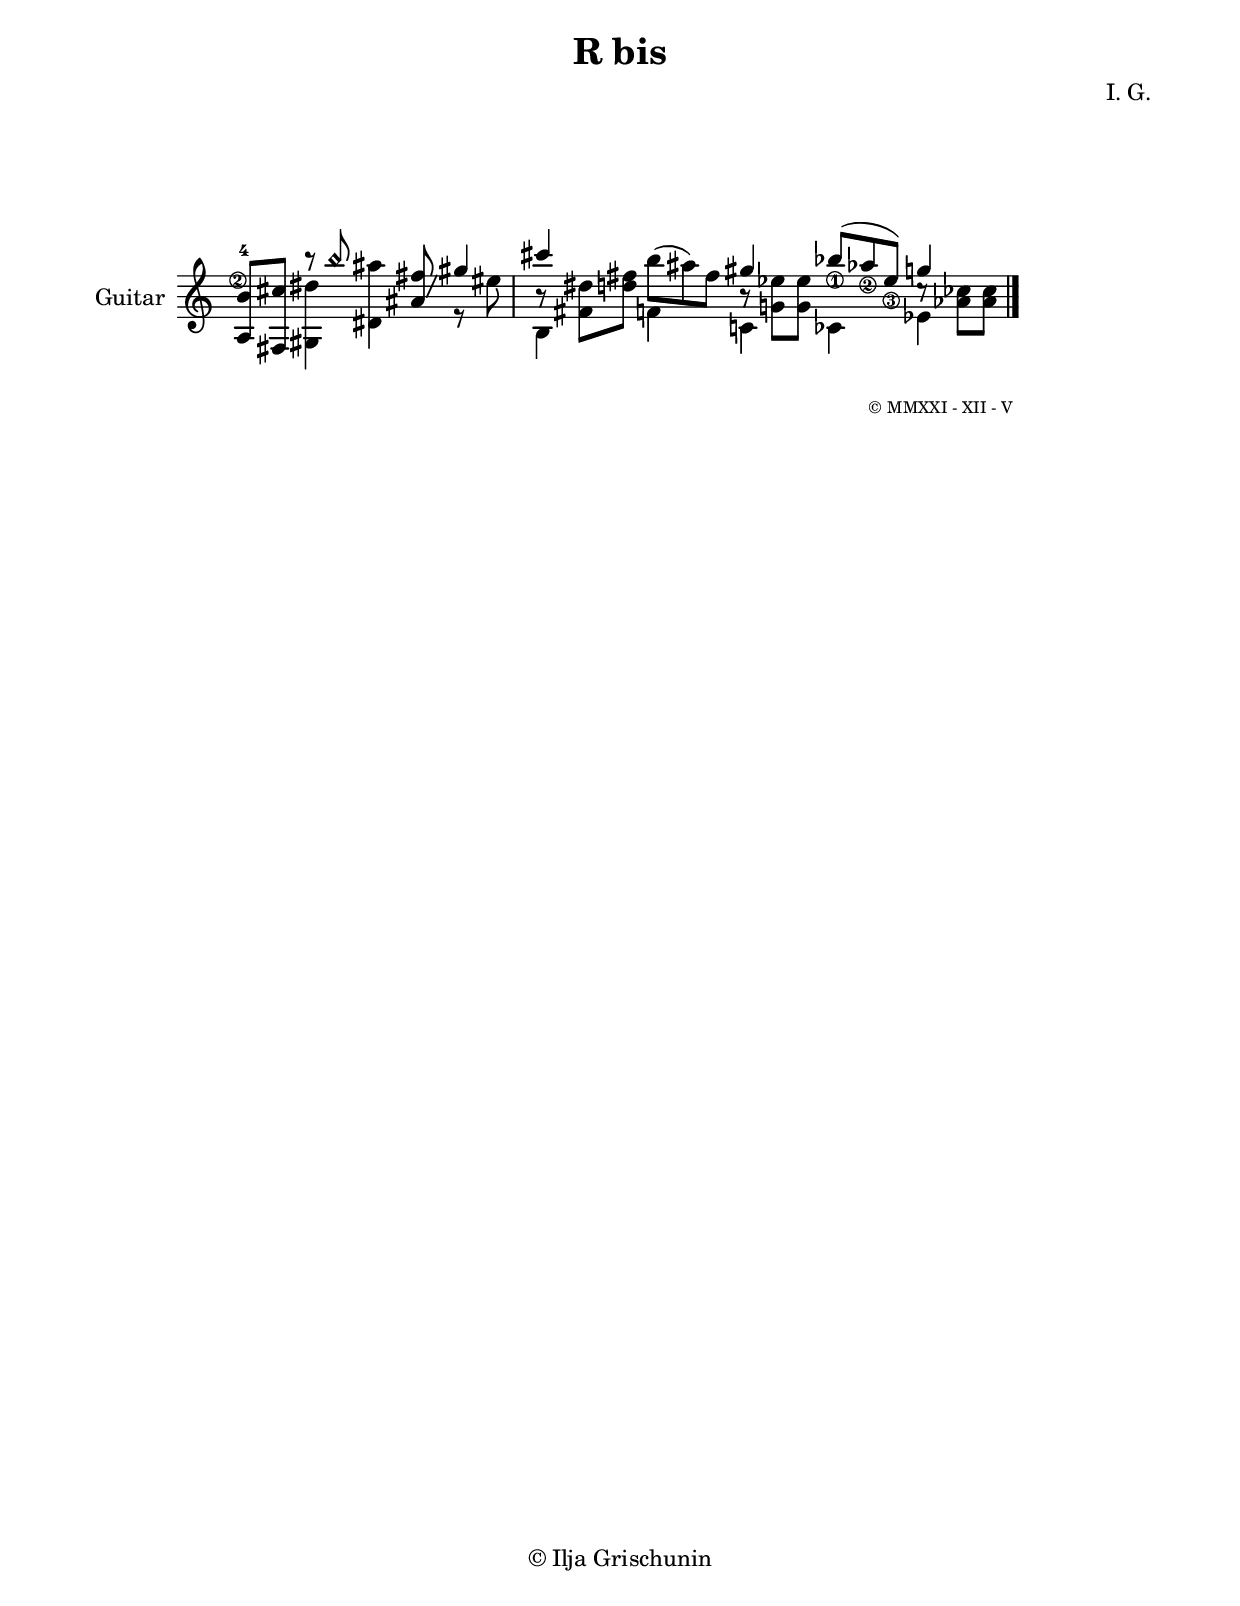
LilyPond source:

\version "2.19.15"

\language "deutsch"

\header {
  title = "R bis"
  composer = "I. G."
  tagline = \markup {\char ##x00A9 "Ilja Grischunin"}
}

\paper {
  %#(set-paper-size "a4")
  top-markup-spacing.basic-distance = 15
  markup-system-spacing.basic-distance = 25
  top-system-spacing.basic-distance = 25
  system-system-spacing.basic-distance = 23
  %score-system-spacing.basic-distance = 28
  last-bottom-spacing.basic-distance = 25

  %two-sided = ##t
  %inner-margin = 25
  %outer-margin = 15
  left-margin = 15
  right-margin = 15
}

\layout {
  \context {
    \Voice
    \override Glissando.thickness = #1.5
    \override Glissando.gap = #0.1
  }
  \context {
    \Score
    \remove "Bar_number_engraver"
  }
}
%%%%%%%%%%%%%%%%%%%%%%%%%%%%%%%%%%%%%%
\version "2.19.15"

#(define RH rightHandFinger)

xLV = #(define-music-function (parser location further) (number?) #{
  \once \override LaissezVibrerTie.X-extent = #'(0 . 0)
  \once \override LaissezVibrerTie.details.note-head-gap = #(/
                                                             further -2)
  \once \override LaissezVibrerTie.extra-offset = #(cons (/
                                                          further 2) 0)
         #})

stringNumberSpanner =
#(define-music-function (parser location StringNumber) (string?)
   #{
     \override TextSpanner.font-size = #-5
     \override TextSpanner.dash-fraction = #0.3
     \override TextSpanner.dash-period = #1.5
     \override TextSpanner.bound-details.right.arrow = ##t
     \override TextSpanner.arrow-width = #0.2
     \override TextSpanner.arrow-length = #0.7
     \override TextSpanner.bound-details.left.stencil-align-dir-y = #CENTER
     \override TextSpanner.bound-details.left.text = \markup { \circle \number #StringNumber }
   #})

stringNumSpan =
#(define-music-function (parser location StringNumber) (string?)
   #{
     \override TextSpanner.font-size = #-5
     \override TextSpanner.dash-fraction = #0.3
     \override TextSpanner.dash-period = #1.5
     %\override TextSpanner.bound-details.right.arrow = ##t
     %\override TextSpanner.arrow-width = #0.2
     %\override TextSpanner.arrow-length = #0.7
     \override TextSpanner.bound-details.left.stencil-align-dir-y = #CENTER
     \override TextSpanner.bound-details.left.text = \markup { \circle \number #StringNumber }
   #})

spad = \override Fingering #'staff-padding = #'()
sfol = \set fingeringOrientations = #'(left)
sfor = \set fingeringOrientations = #'(right)
sfod = \set fingeringOrientations = #'(down)
sfou = \set fingeringOrientations = #'(up)
ssnol = \set stringNumberOrientations = #'(left)
ssnou = \set stringNumberOrientations = #'(up)
ssnod = \set stringNumberOrientations = #'(down)
ssnor = \set stringNumberOrientations = #'(right)
FO = #(define-music-function (parser location offsetX offsetY)(number? number?)
        #{
          \once \override Voice.Fingering #'extra-offset = #(cons offsetX offsetY)
        #})


\version "2.19.15"

\language "deutsch"

\include "noteHeads.ly"

ritaZwei = \relative c' {
  \time 4/4
  \override Staff.TimeSignature.stencil = ##f
  \override Fingering.staff-padding = #'()
  \override StringNumber.staff-padding = #'()
  \once \override StringNumber.extra-offset = #'(-.6 . -4.8)
  <a h'-4\2>8 <fis cis''>
  <<
    {
      r8 h''\harmonic
      s <ais, fis'>\glissando gis'4
    }
    \\
    {
      <gis,, dis''>4 <dis' ais''> r8 eis'
    }
  >>
  \time 15/8
  <<
    {
      \override Fingering.staff-padding = #'()
      \override StringNumber.staff-padding = #'()
      cis'4 s8
      \stemDown
      h( ais) fis\glissando
      \stemUp
      gis4 s8 b_\1( as_\2 es_\3) g4 s8
    }
    \\
    {
      h,8\rest <fis dis'> <d' fis>
      s4. h8\rest <g! es'> <g es'>
      s4. c8\rest <as ces> q
    }
    \\
    {
      \voiceTwo
      h,4 s8 f'4 s8 c!4 s8 ces4 s8 es4 s8
    }
  >>

  \bar "|."
  \override Score.RehearsalMark.self-alignment-X = #RIGHT
  \override Score.RehearsalMark.direction = #DOWN
  \override Score.RehearsalMark.extra-offset = #'(0 . -5)
  \mark \markup {\teeny{\char ##x00A9 "MMXXI - XII - V"}}
}


%%%%%%%%%%%%%%%%%%%%%%%%%%%%%%%%%%%%%%
\score {
  \new Staff \with {
    instrumentName = "Guitar"
  }
  \ritaZwei
}
